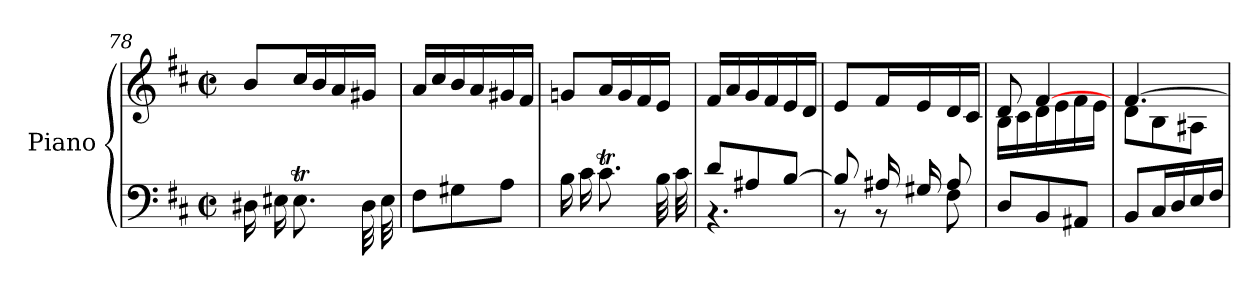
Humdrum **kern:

**kern	**kern
*part1	*part1
*staff2	*staff1
*I"Piano	*
*clefF4	*clefG2
*k[f#c#]	*k[f#c#]
*D:	*D:
*M2/2	*M2/2
*met(c|)	*met(c|)
=78	=78
*	*^
16D#X\LL	8b/L	4.ryy
16E#X\	.	.
8.E#t\	16cc#/L	.
.	16b/	.
.	16a/	.
32D#\LL	16g#X/JJ	.
32E#\JJJ	.	.
=79	=79	=79
8F#\L	16a/LL	4.ryy
.	16cc#/	.
8G#X\	16b/	.
.	16a/	.
8A\J	16g#X/	.
.	16f#/JJ	.
=80	=80	=80
16B\LL	8gnL	4.ryy
16c#\	.	.
8.c#t\	16aL	.
.	16g	.
.	16f#	.
32B\LL	16eJJ	.
32c#\JJJ	.	.
!!LO:LB:g=z	!!
=81	=81	=81
*^	*	*
8d/L	4.r	16f#/LL	4.ryy
.	.	16a/	.
8A#X/	.	16g/	.
.	.	16f#/	.
[8B/J	.	16e/	.
.	.	16d/JJ	.
=82	=82	=82	=82
8BL]	8r	8eL	4.ryy
16A#XL	8r	16f#L	.
16G#X	.	16e	.
8A#J	8F#\	16d	.
.	.	16c#JJ	.
=83	=83	=83	=83
4.ryy	8D/L	8d/	16B\LL
.	.	.	16c#\
.	8BB/	[4f#/	16d\
.	.	.	16e\
.	8AA#X/J	.	16f#\
.	.	.	16e\JJ
=84	=84	=84	=84
4.ryy	8BB/L	[4.f#/	8dL
.	16C#/L	.	8B
.	16D/	.	.
.	16E/	.	8A#XJ
.	16F#/JJ	.	.
*v	*v	*	*
*	*v	*v
=	=
*-	*-
